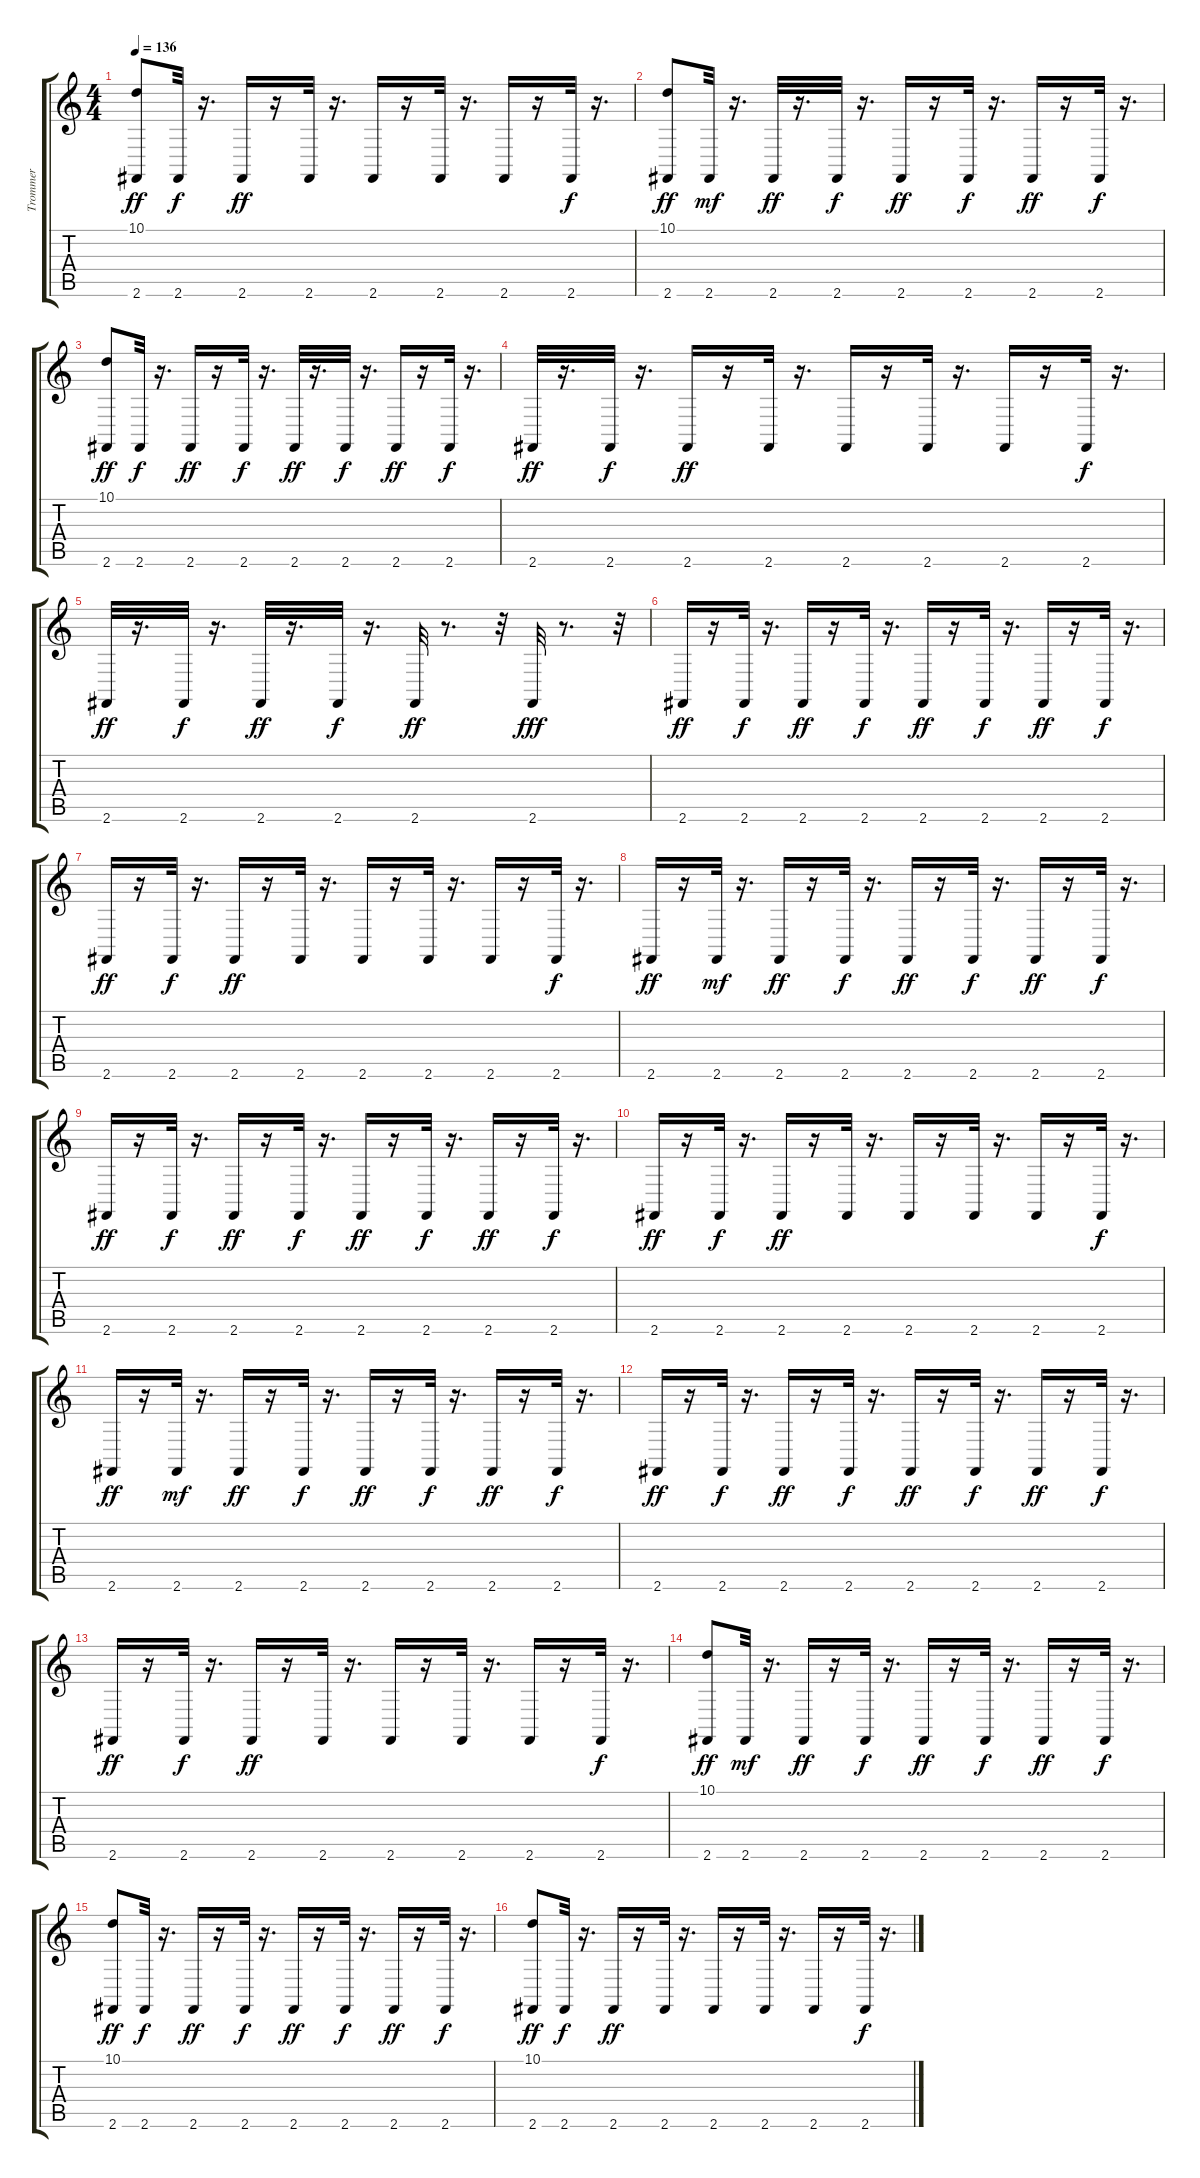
\track ("Trommer" "Trommer") {instrument acousticgrandpiano}
\staff {score tabs}
\tuning (E4 B3 G3 D3 A2 E2) {hide}
\ts (4 4)
\tempo 136
\clef g2
\ks c
(10.1 2.6).8{dy ff} 2.6.32{dy f} r.16{d} 2.6.16{dy ff} r.16 2.6.32 r.16{d} 2.6.16 r.16 2.6.32 r.16{d} 2.6.16 r.16 2.6.32{dy f} r.16{d} |
(10.1 2.6).8{dy ff} 2.6.32{dy mf} r.16{d} 2.6.32{dy ff} r.16{d} 2.6.32{dy f} r.16{d} 2.6.16{dy ff} r.16 2.6.32{dy f} r.16{d} 2.6.16{dy ff} r.16 2.6.32{dy f} r.16{d} |
(10.1 2.6).8{dy ff} 2.6.32{dy f} r.16{d} 2.6.16{dy ff} r.16 2.6.32{dy f} r.16{d} 2.6.32{dy ff} r.16{d} 2.6.32{dy f} r.16{d} 2.6.16{dy ff} r.16 2.6.32{dy f} r.16{d} |
2.6.32{dy ff} r.16{d} 2.6.32{dy f} r.16{d} 2.6.16{dy ff} r.16 2.6.32 r.16{d} 2.6.16 r.16 2.6.32 r.16{d} 2.6.16 r.16 2.6.32{dy f} r.16{d} |
2.6.32{dy ff} r.16{d} 2.6.32{dy f} r.16{d} 2.6.32{dy ff} r.16{d} 2.6.32{dy f} r.16{d} 2.6.32{dy ff} r.8{d} r.32 2.6.32{dy fff} r.8{d} r.32 |
2.6.16{dy ff} r.16 2.6.32{dy f} r.16{d} 2.6.16{dy ff} r.16 2.6.32{dy f} r.16{d} 2.6.16{dy ff} r.16 2.6.32{dy f} r.16{d} 2.6.16{dy ff} r.16 2.6.32{dy f} r.16{d} |
2.6.16{dy ff} r.16 2.6.32{dy f} r.16{d} 2.6.16{dy ff} r.16 2.6.32 r.16{d} 2.6.16 r.16 2.6.32 r.16{d} 2.6.16 r.16 2.6.32{dy f} r.16{d} |
2.6.16{dy ff} r.16 2.6.32{dy mf} r.16{d} 2.6.16{dy ff} r.16 2.6.32{dy f} r.16{d} 2.6.16{dy ff} r.16 2.6.32{dy f} r.16{d} 2.6.16{dy ff} r.16 2.6.32{dy f} r.16{d} |
2.6.16{dy ff} r.16 2.6.32{dy f} r.16{d} 2.6.16{dy ff} r.16 2.6.32{dy f} r.16{d} 2.6.16{dy ff} r.16 2.6.32{dy f} r.16{d} 2.6.16{dy ff} r.16 2.6.32{dy f} r.16{d} |
2.6.16{dy ff} r.16 2.6.32{dy f} r.16{d} 2.6.16{dy ff} r.16 2.6.32 r.16{d} 2.6.16 r.16 2.6.32 r.16{d} 2.6.16 r.16 2.6.32{dy f} r.16{d} |
2.6.16{dy ff} r.16 2.6.32{dy mf} r.16{d} 2.6.16{dy ff} r.16 2.6.32{dy f} r.16{d} 2.6.16{dy ff} r.16 2.6.32{dy f} r.16{d} 2.6.16{dy ff} r.16 2.6.32{dy f} r.16{d} |
2.6.16{dy ff} r.16 2.6.32{dy f} r.16{d} 2.6.16{dy ff} r.16 2.6.32{dy f} r.16{d} 2.6.16{dy ff} r.16 2.6.32{dy f} r.16{d} 2.6.16{dy ff} r.16 2.6.32{dy f} r.16{d} |
2.6.16{dy ff} r.16 2.6.32{dy f} r.16{d} 2.6.16{dy ff} r.16 2.6.32 r.16{d} 2.6.16 r.16 2.6.32 r.16{d} 2.6.16 r.16 2.6.32{dy f} r.16{d} |
(10.1 2.6).8{dy ff} 2.6.32{dy mf} r.16{d} 2.6.16{dy ff} r.16 2.6.32{dy f} r.16{d} 2.6.16{dy ff} r.16 2.6.32{dy f} r.16{d} 2.6.16{dy ff} r.16 2.6.32{dy f} r.16{d} |
(10.1 2.6).8{dy ff} 2.6.32{dy f} r.16{d} 2.6.16{dy ff} r.16 2.6.32{dy f} r.16{d} 2.6.16{dy ff} r.16 2.6.32{dy f} r.16{d} 2.6.16{dy ff} r.16 2.6.32{dy f} r.16{d} |
(10.1 2.6).8{dy ff} 2.6.32{dy f} r.16{d} 2.6.16{dy ff} r.16 2.6.32 r.16{d} 2.6.16 r.16 2.6.32 r.16{d} 2.6.16 r.16 2.6.32{dy f} r.16{d}
